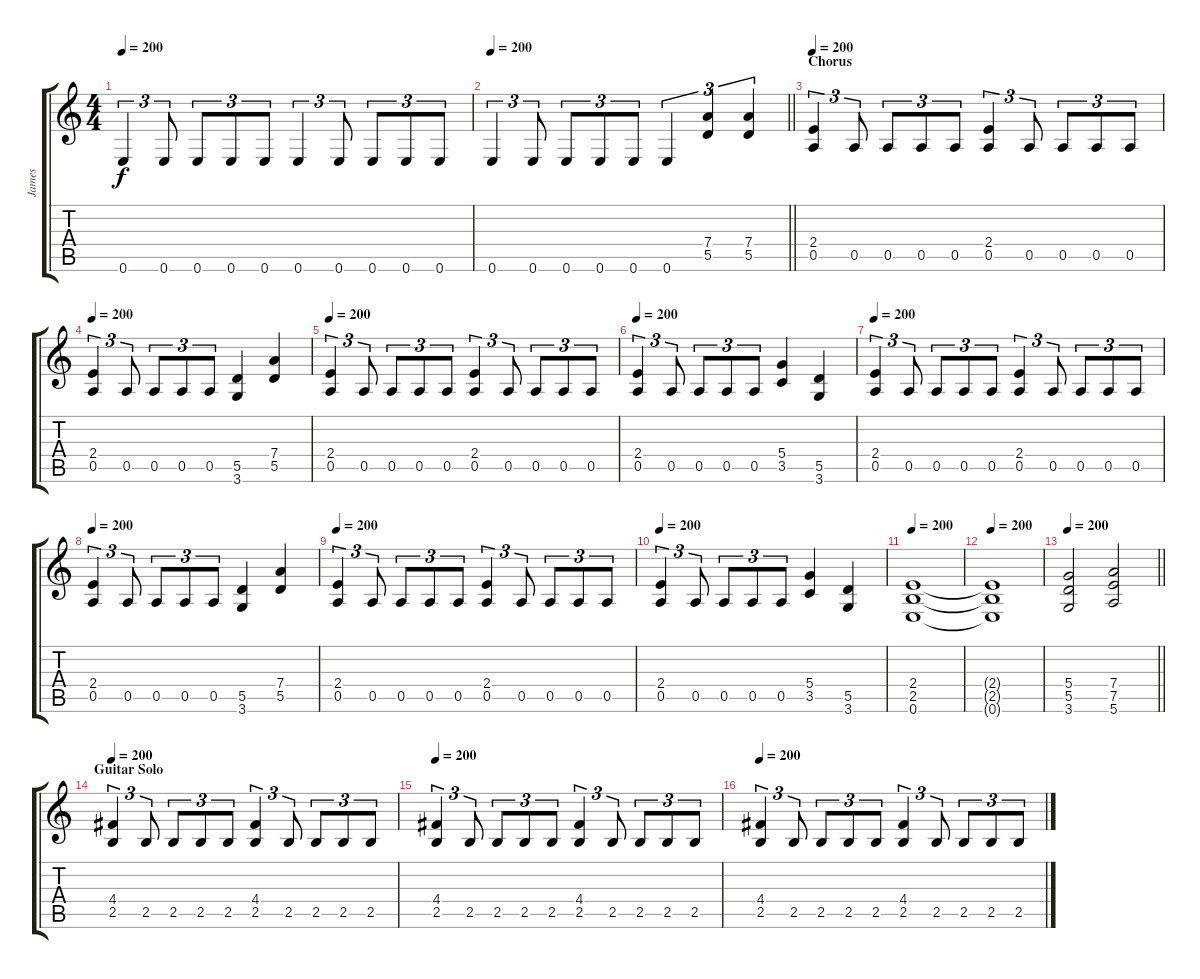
\track ("James" "James") {instrument distortionguitar}
\staff {score tabs}
\tuning (E4 B3 G3 D3 A2 E2) {hide}
\ts (4 4)
\tempo 200
\clef g2
\ks c
0.6.4{tu (3 2) dy f} 0.6.8{tu (3 2)} 0.6.8{tu (3 2)} 0.6.8{tu (3 2)} 0.6.8{tu (3 2)} 0.6.4{tu (3 2)} 0.6.8{tu (3 2)} 0.6.8{tu (3 2)} 0.6.8{tu (3 2)} 0.6.8{tu (3 2)} |
\tempo 200
\barLineRight lightlight
0.6.4{tu (3 2)} 0.6.8{tu (3 2)} 0.6.8{tu (3 2)} 0.6.8{tu (3 2)} 0.6.8{tu (3 2)} 0.6.4{tu (3 2)} (7.4 5.5).4{tu (3 2)} (7.4 5.5).4{tu (3 2)} |
\section ("" "Chorus")
\tempo 200
(2.4 0.5).4{tu (3 2)} 0.5.8{tu (3 2)} 0.5.8{tu (3 2)} 0.5.8{tu (3 2)} 0.5.8{tu (3 2)} (2.4 0.5).4{tu (3 2)} 0.5.8{tu (3 2)} 0.5.8{tu (3 2)} 0.5.8{tu (3 2)} 0.5.8{tu (3 2)} |
\tempo 200
(2.4 0.5).4{tu (3 2)} 0.5.8{tu (3 2)} 0.5.8{tu (3 2)} 0.5.8{tu (3 2)} 0.5.8{tu (3 2)} (5.5 3.6).4 (7.4 5.5).4 |
\tempo 200
(2.4 0.5).4{tu (3 2)} 0.5.8{tu (3 2)} 0.5.8{tu (3 2)} 0.5.8{tu (3 2)} 0.5.8{tu (3 2)} (2.4 0.5).4{tu (3 2)} 0.5.8{tu (3 2)} 0.5.8{tu (3 2)} 0.5.8{tu (3 2)} 0.5.8{tu (3 2)} |
\tempo 200
(2.4 0.5).4{tu (3 2)} 0.5.8{tu (3 2)} 0.5.8{tu (3 2)} 0.5.8{tu (3 2)} 0.5.8{tu (3 2)} (5.4 3.5).4 (5.5 3.6).4 |
\tempo 200
(2.4 0.5).4{tu (3 2)} 0.5.8{tu (3 2)} 0.5.8{tu (3 2)} 0.5.8{tu (3 2)} 0.5.8{tu (3 2)} (2.4 0.5).4{tu (3 2)} 0.5.8{tu (3 2)} 0.5.8{tu (3 2)} 0.5.8{tu (3 2)} 0.5.8{tu (3 2)} |
\tempo 200
(2.4 0.5).4{tu (3 2)} 0.5.8{tu (3 2)} 0.5.8{tu (3 2)} 0.5.8{tu (3 2)} 0.5.8{tu (3 2)} (5.5 3.6).4 (7.4 5.5).4 |
\tempo 200
(2.4 0.5).4{tu (3 2)} 0.5.8{tu (3 2)} 0.5.8{tu (3 2)} 0.5.8{tu (3 2)} 0.5.8{tu (3 2)} (2.4 0.5).4{tu (3 2)} 0.5.8{tu (3 2)} 0.5.8{tu (3 2)} 0.5.8{tu (3 2)} 0.5.8{tu (3 2)} |
\tempo 200
(2.4 0.5).4{tu (3 2)} 0.5.8{tu (3 2)} 0.5.8{tu (3 2)} 0.5.8{tu (3 2)} 0.5.8{tu (3 2)} (5.4 3.5).4 (5.5 3.6).4 |
\tempo 200
(2.4 2.5 0.6).1 |
\tempo 200
(2.4{t} 2.5{t} 0.6{t}).1 |
\tempo 200
\barLineRight lightlight
(5.4 5.5 3.6).2 (7.4 7.5 5.6).2 |
\section ("" "Guitar Solo")
\tempo 200
(4.4 2.5).4{tu (3 2) volume 11} 2.5.8{tu (3 2)} 2.5.8{tu (3 2)} 2.5.8{tu (3 2)} 2.5.8{tu (3 2)} (4.4 2.5).4{tu (3 2)} 2.5.8{tu (3 2)} 2.5.8{tu (3 2)} 2.5.8{tu (3 2)} 2.5.8{tu (3 2)} |
\tempo 200
(4.4 2.5).4{tu (3 2)} 2.5.8{tu (3 2)} 2.5.8{tu (3 2)} 2.5.8{tu (3 2)} 2.5.8{tu (3 2)} (4.4 2.5).4{tu (3 2)} 2.5.8{tu (3 2)} 2.5.8{tu (3 2)} 2.5.8{tu (3 2)} 2.5.8{tu (3 2)} |
\tempo 200
(4.4 2.5).4{tu (3 2)} 2.5.8{tu (3 2)} 2.5.8{tu (3 2)} 2.5.8{tu (3 2)} 2.5.8{tu (3 2)} (4.4 2.5).4{tu (3 2)} 2.5.8{tu (3 2)} 2.5.8{tu (3 2)} 2.5.8{tu (3 2)} 2.5.8{tu (3 2)}
